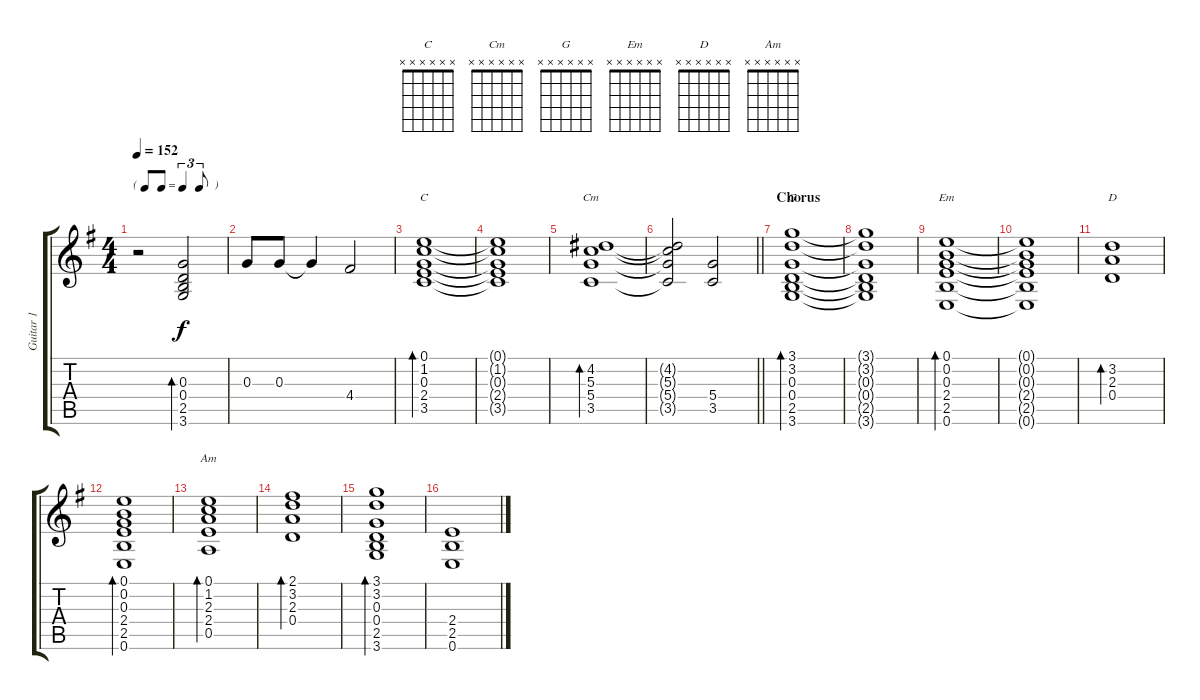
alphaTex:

\track ("Guitar 1" "Guitar 1") {instrument overdrivenguitar}
\staff {score tabs}
\tuning (E4 B3 G3 D3 A2 E2) {hide}
\chord ("C" x x x x x x)
\chord ("Cm" x x x x x x)
\chord ("G" x x x x x x)
\chord ("Em" x x x x x x)
\chord ("D" x x x x x x)
\chord ("Am" x x x x x x)
\ts (4 4)
\tf triplet8th
\tempo 152
\clef g2
\ks g
r.2{dy f} (0.3 0.4 2.5 3.6).2{bd 60} |
0.3.8 0.3.8 0.3{t}.4 4.4.2 |
(0.1 1.2 0.3 2.4 3.5).1{bd 60 ch "C"} |
(0.1{t} 1.2{t} 0.3{t} 2.4{t} 3.5{t}).1 |
(4.2 5.3 5.4 3.5).1{bd 60 ch "Cm"} |
\barLineRight lightlight
(4.2{t} 5.3{t} 5.4{t} 3.5{t}).2 (5.4 3.5).2 |
\section ("" "Chorus")
(3.1 3.2 0.3 0.4 2.5 3.6).1{bd 60 ch "G"} |
(3.1{t} 3.2{t} 0.3{t} 0.4{t} 2.5{t} 3.6{t}).1 |
(0.1 0.2 0.3 2.4 2.5 0.6).1{bd 60 ch "Em"} |
(0.1{t} 0.2{t} 0.3{t} 2.4{t} 2.5{t} 0.6{t}).1 |
(3.2 2.3 0.4).1{bd 60 ch "D"} |
(0.1 0.2 0.3 2.4 2.5 0.6).1{bd 60} |
(0.1 1.2 2.3 2.4 0.5).1{bd 60 ch "Am"} |
(2.1 3.2 2.3 0.4).1{bd 60} |
(3.1 3.2 0.3 0.4 2.5 3.6).1{bd 60} |
(2.4 2.5 0.6).1
